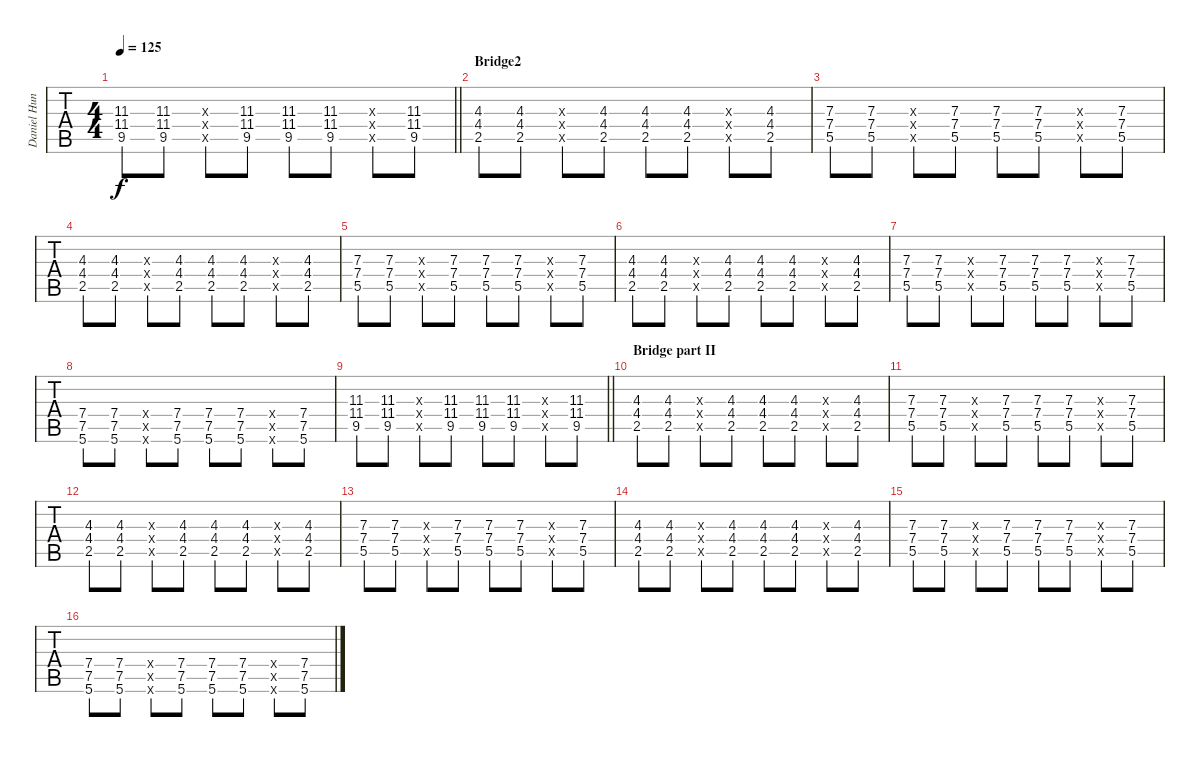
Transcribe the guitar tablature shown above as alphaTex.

\track ("Daniel Hunt" "Daniel Hun") {instrument acousticguitarsteel}
\staff {tabs}
\tuning (E4 B3 G3 D3 A2 E2) {hide}
\ts (4 4)
\tempo 125
\clef g2
\barLineRight lightlight
\ks c
(11.3 11.4 9.5).8{dy f} (11.3 11.4 9.5).8 (11.3{x} 11.4{x} 9.5{x}).8 (11.3 11.4 9.5).8 (11.3 11.4 9.5).8 (11.3 11.4 9.5).8 (11.3{x} 11.4{x} 9.5{x}).8 (11.3 11.4 9.5).8 |
\section ("" "Bridge2")
(4.3 4.4 2.5).8 (4.3 4.4 2.5).8 (0.3{x} 0.4{x} 0.5{x}).8 (4.3 4.4 2.5).8 (4.3 4.4 2.5).8 (4.3 4.4 2.5).8 (0.3{x} 0.4{x} 0.5{x}).8 (4.3 4.4 2.5).8 |
(7.3 7.4 5.5).8 (7.3 7.4 5.5).8 (7.3{x} 7.4{x} 5.5{x}).8 (7.3 7.4 5.5).8 (7.3 7.4 5.5).8 (7.3 7.4 5.5).8 (7.3{x} 7.4{x} 5.5{x}).8 (7.3 7.4 5.5).8 |
(4.3 4.4 2.5).8 (4.3 4.4 2.5).8 (0.3{x} 0.4{x} 0.5{x}).8 (4.3 4.4 2.5).8 (4.3 4.4 2.5).8 (4.3 4.4 2.5).8 (0.3{x} 0.4{x} 0.5{x}).8 (4.3 4.4 2.5).8 |
(7.3 7.4 5.5).8 (7.3 7.4 5.5).8 (7.3{x} 7.4{x} 5.5{x}).8 (7.3 7.4 5.5).8 (7.3 7.4 5.5).8 (7.3 7.4 5.5).8 (7.3{x} 7.4{x} 5.5{x}).8 (7.3 7.4 5.5).8 |
(4.3 4.4 2.5).8 (4.3 4.4 2.5).8 (0.3{x} 0.4{x} 0.5{x}).8 (4.3 4.4 2.5).8 (4.3 4.4 2.5).8 (4.3 4.4 2.5).8 (0.3{x} 0.4{x} 0.5{x}).8 (4.3 4.4 2.5).8 |
(7.3 7.4 5.5).8 (7.3 7.4 5.5).8 (7.3{x} 7.4{x} 5.5{x}).8 (7.3 7.4 5.5).8 (7.3 7.4 5.5).8 (7.3 7.4 5.5).8 (7.3{x} 7.4{x} 5.5{x}).8 (7.3 7.4 5.5).8 |
(7.4 7.5 5.6).8 (7.4 7.5 5.6).8 (7.4{x} 7.5{x} 5.6{x}).8 (7.4 7.5 5.6).8 (7.4 7.5 5.6).8 (7.4 7.5 5.6).8 (7.4{x} 7.5{x} 5.6{x}).8 (7.4 7.5 5.6).8 |
\barLineRight lightlight
(11.3 11.4 9.5).8 (11.3 11.4 9.5).8 (11.3{x} 11.4{x} 9.5{x}).8 (11.3 11.4 9.5).8 (11.3 11.4 9.5).8 (11.3 11.4 9.5).8 (11.3{x} 11.4{x} 9.5{x}).8 (11.3 11.4 9.5).8 |
\section ("" "Bridge part II")
(4.3 4.4 2.5).8 (4.3 4.4 2.5).8 (0.3{x} 0.4{x} 0.5{x}).8 (4.3 4.4 2.5).8 (4.3 4.4 2.5).8 (4.3 4.4 2.5).8 (0.3{x} 0.4{x} 0.5{x}).8 (4.3 4.4 2.5).8 |
(7.3 7.4 5.5).8 (7.3 7.4 5.5).8 (7.3{x} 7.4{x} 5.5{x}).8 (7.3 7.4 5.5).8 (7.3 7.4 5.5).8 (7.3 7.4 5.5).8 (7.3{x} 7.4{x} 5.5{x}).8 (7.3 7.4 5.5).8 |
(4.3 4.4 2.5).8 (4.3 4.4 2.5).8 (0.3{x} 0.4{x} 0.5{x}).8 (4.3 4.4 2.5).8 (4.3 4.4 2.5).8 (4.3 4.4 2.5).8 (0.3{x} 0.4{x} 0.5{x}).8 (4.3 4.4 2.5).8 |
(7.3 7.4 5.5).8 (7.3 7.4 5.5).8 (7.3{x} 7.4{x} 5.5{x}).8 (7.3 7.4 5.5).8 (7.3 7.4 5.5).8 (7.3 7.4 5.5).8 (7.3{x} 7.4{x} 5.5{x}).8 (7.3 7.4 5.5).8 |
(4.3 4.4 2.5).8 (4.3 4.4 2.5).8 (0.3{x} 0.4{x} 0.5{x}).8 (4.3 4.4 2.5).8 (4.3 4.4 2.5).8 (4.3 4.4 2.5).8 (0.3{x} 0.4{x} 0.5{x}).8 (4.3 4.4 2.5).8 |
(7.3 7.4 5.5).8 (7.3 7.4 5.5).8 (7.3{x} 7.4{x} 5.5{x}).8 (7.3 7.4 5.5).8 (7.3 7.4 5.5).8 (7.3 7.4 5.5).8 (7.3{x} 7.4{x} 5.5{x}).8 (7.3 7.4 5.5).8 |
(7.4 7.5 5.6).8 (7.4 7.5 5.6).8 (7.4{x} 7.5{x} 5.6{x}).8 (7.4 7.5 5.6).8 (7.4 7.5 5.6).8 (7.4 7.5 5.6).8 (7.4{x} 7.5{x} 5.6{x}).8 (7.4 7.5 5.6).8
